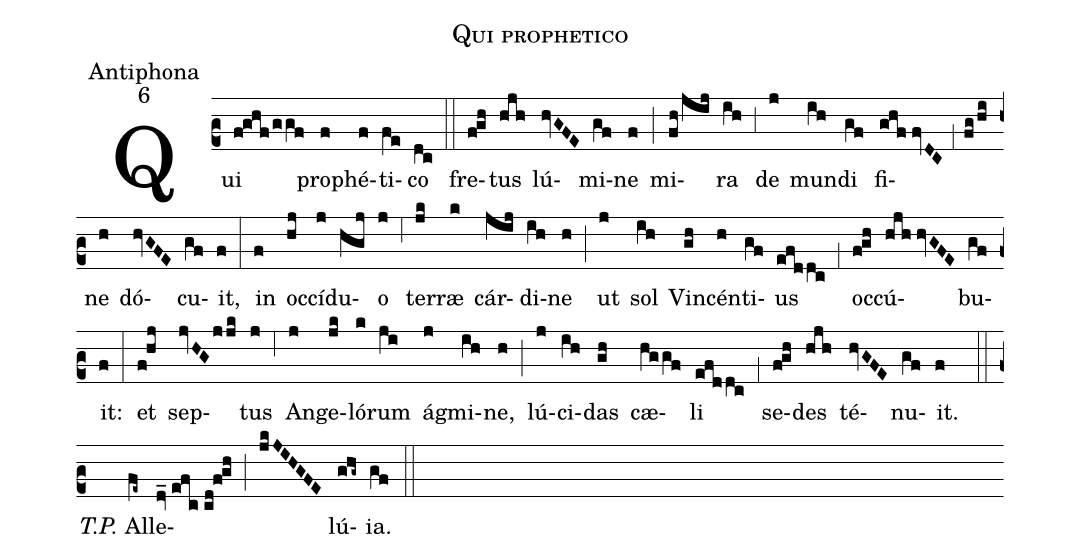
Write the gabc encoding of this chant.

name:Qui prophetico;
office-part:Antiphona;
mode:6;
%%
(c2) Qui(f!ghf/ggf) pro(f)phé(f)ti(fe)co(dc) (::)
fre(f!gh)tus(hjh) lú(hvGFE)mi(gf)ne(f) (;) mi(fh/jij)ra(ih) (,3) de(j) mun(ih)di(gf) fi(ghf//fvDC,1fg/hi)ne(h) dó(hvGFE)cu(gf)it,(f) (:)
in(f) oc(hj)cí(j)du(hgj)o(j) (,6) ter(jk)ræ(k) cár(jij)di(ih)ne(h) (;) ut(j) sol(ih) Vin(gh)cén(h)ti(gf)us(efddc) (,1) oc(f!gh)cú(hjh//hvGFE)bu(gf)it:(f) (:)
et(f!hj) sep(jvHG/jjk)tus(j) (,6) An(j)ge(jk)ló(k)rum(ji) ág(j)mi(ih)ne,(h) (;) lú(j)ci(ih)das(gh) cæ(hggf)li(efddc) (,1) se(f!gh)des(hjh) té(hvGFE)nu(gf)it.(f) (::) <i>T.P.</i> Al(fe~)le(dv_//efc//cd!f!gh)(;)(jkJIHGFE)lú(ghg~)ia.(gf) (::)
